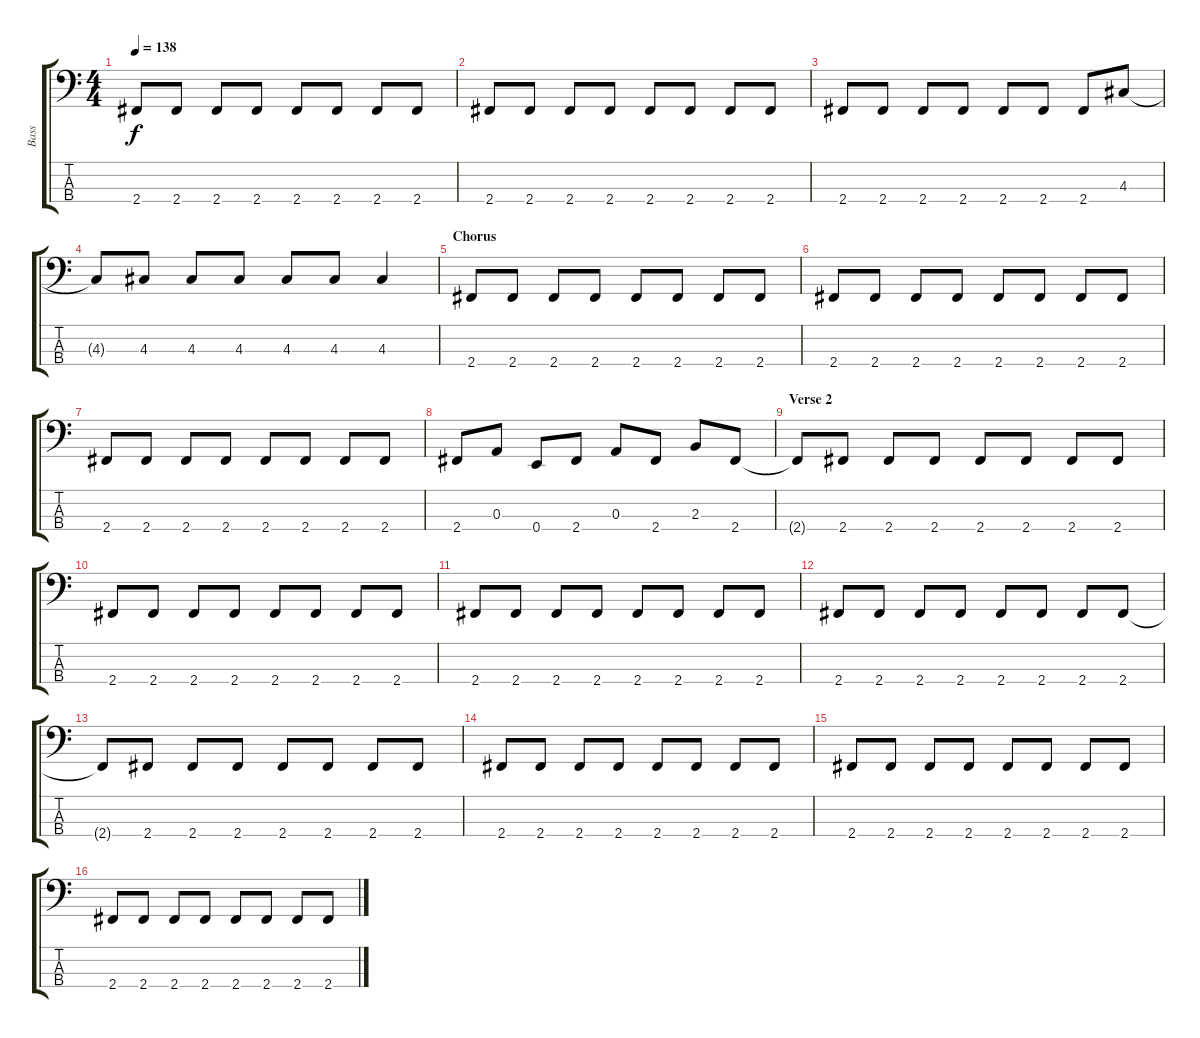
\track ("Bass" "Bass") {instrument electricbasspick}
\staff {score tabs}
\tuning (G2 D2 A1 E1) {hide}
\ts (4 4)
\tempo 138
\clef f4
\ks c
2.4.8{dy f} 2.4.8 2.4.8 2.4.8 2.4.8 2.4.8 2.4.8 2.4.8 |
2.4.8 2.4.8 2.4.8 2.4.8 2.4.8 2.4.8 2.4.8 2.4.8 |
2.4.8 2.4.8 2.4.8 2.4.8 2.4.8 2.4.8 2.4.8 4.3.8 |
4.3{t}.8 4.3.8 4.3.8 4.3.8 4.3.8 4.3.8 4.3.4 |
\section ("" "Chorus")
2.4.8 2.4.8 2.4.8 2.4.8 2.4.8 2.4.8 2.4.8 2.4.8 |
2.4.8 2.4.8 2.4.8 2.4.8 2.4.8 2.4.8 2.4.8 2.4.8 |
2.4.8 2.4.8 2.4.8 2.4.8 2.4.8 2.4.8 2.4.8 2.4.8 |
2.4.8 0.3.8 0.4.8 2.4.8 0.3.8 2.4.8 2.3.8 2.4.8 |
\section ("" "Verse 2")
2.4{t}.8 2.4.8 2.4.8 2.4.8 2.4.8 2.4.8 2.4.8 2.4.8 |
2.4.8 2.4.8 2.4.8 2.4.8 2.4.8 2.4.8 2.4.8 2.4.8 |
2.4.8 2.4.8 2.4.8 2.4.8 2.4.8 2.4.8 2.4.8 2.4.8 |
2.4.8 2.4.8 2.4.8 2.4.8 2.4.8 2.4.8 2.4.8 2.4.8 |
2.4{t}.8 2.4.8 2.4.8 2.4.8 2.4.8 2.4.8 2.4.8 2.4.8 |
2.4.8 2.4.8 2.4.8 2.4.8 2.4.8 2.4.8 2.4.8 2.4.8 |
2.4.8 2.4.8 2.4.8 2.4.8 2.4.8 2.4.8 2.4.8 2.4.8 |
2.4.8 2.4.8 2.4.8 2.4.8 2.4.8 2.4.8 2.4.8 2.4.8
